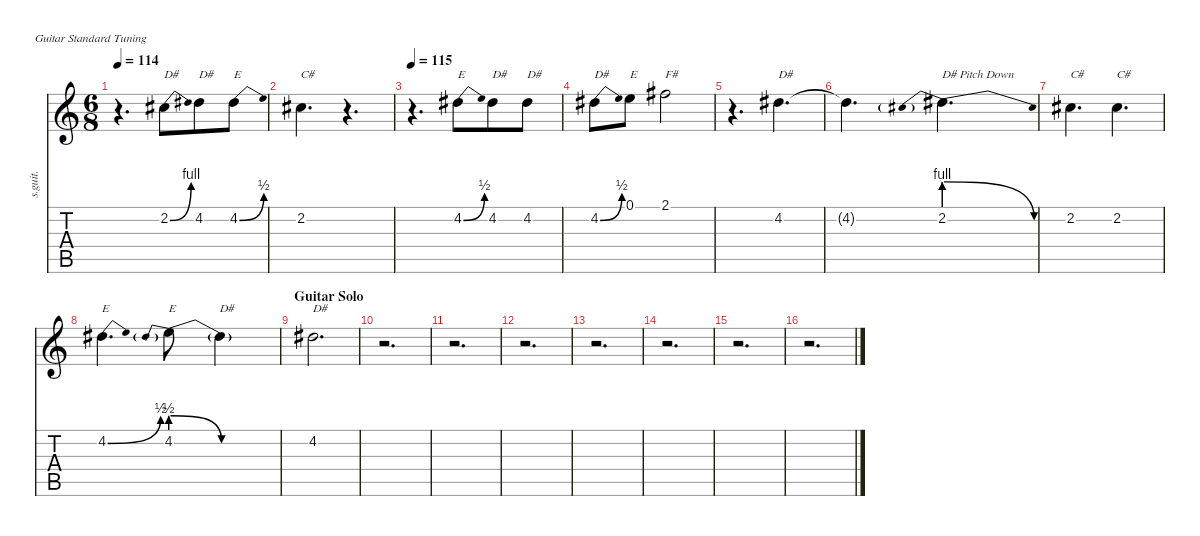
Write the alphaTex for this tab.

\defaultSystemsLayout 4
\hideDynamics
\bracketExtendMode nobrackets
\track ("Serj Tankian - Vocals" "s.guit.") {instrument baritonesax}
\staff {score tabs}
\tuning (E4 B3 G3 D3 A2 E2)
\displaytranspose 12
\ts (6 8)
\tempo 114
\clef g2
\ks c
r.4{d dy fff} 2.2{be (bend 0 0 15 4) acc #}.8{txt "D#" lyrics (0 "") lyrics (1 "") lyrics (2 "") lyrics (3 "") lyrics (4 "")} 4.2{acc #}.8{txt "D#" lyrics (0 "") lyrics (1 "") lyrics (2 "") lyrics (3 "") lyrics (4 "")} 4.2{be (bend 0 0 15 2) acc #}.8{txt "E" lyrics (0 "") lyrics (1 "") lyrics (2 "") lyrics (3 "") lyrics (4 "")} |
2.2{acc #}.4{d txt "C#" lyrics (0 "") lyrics (1 "") lyrics (2 "") lyrics (3 "") lyrics (4 "")} r.4{d} |
\tempo 115
r.4{d} 4.2{be (bend 0 0 15 2) acc #}.8{txt "E" lyrics (0 "") lyrics (1 "") lyrics (2 "") lyrics (3 "") lyrics (4 "")} 4.2{acc #}.8{txt "D#" lyrics (0 "") lyrics (1 "") lyrics (2 "") lyrics (3 "") lyrics (4 "")} 4.2{acc #}.8{txt "D#" lyrics (0 "") lyrics (1 "") lyrics (2 "") lyrics (3 "") lyrics (4 "")} |
4.2{be (bend 0 0 45 2) acc #}.8{txt "D#" lyrics (0 "") lyrics (1 "") lyrics (2 "") lyrics (3 "") lyrics (4 "")} 0.1.8{txt "E" lyrics (0 "") lyrics (1 "") lyrics (2 "") lyrics (3 "") lyrics (4 "")} 2.1{acc #}.2{txt "F#" lyrics (0 "") lyrics (1 "") lyrics (2 "") lyrics (3 "") lyrics (4 "")} |
r.4{d} 4.2{acc #}.4{d txt "D#" lyrics (0 "") lyrics (1 "") lyrics (2 "") lyrics (3 "") lyrics (4 "")} |
4.2{t acc #}.4{d lyrics (0 "") lyrics (1 "") lyrics (2 "") lyrics (3 "") lyrics (4 "")} 2.2{be (prebendrelease 0 4 60 0)}.4{d txt "D# Pitch Down" lyrics (0 "") lyrics (1 "") lyrics (2 "") lyrics (3 "") lyrics (4 "")} |
2.2{acc #}.4{d txt "C#" lyrics (0 "") lyrics (1 "") lyrics (2 "") lyrics (3 "") lyrics (4 "")} 2.2{acc #}.4{d txt "C#" lyrics (0 "") lyrics (1 "") lyrics (2 "") lyrics (3 "") lyrics (4 "")} |
4.2{be (bend 0 0 15 2) acc #}.4{d txt "E" lyrics (0 "") lyrics (1 "") lyrics (2 "") lyrics (3 "") lyrics (4 "")} 4.2{be (prebendrelease 0 2 60 0)}.8{txt "E" lyrics (0 "") lyrics (1 "") lyrics (2 "") lyrics (3 "") lyrics (4 "")} 4.2{be (hold 0 0 60 0) t acc #}.4{txt "D#" lyrics (0 "") lyrics (1 "") lyrics (2 "") lyrics (3 "") lyrics (4 "")} |
\section ("" "Guitar Solo")
\tempo (115 hide)
4.2{acc #}.2{d txt "D# " lyrics (0 "") lyrics (1 "") lyrics (2 "") lyrics (3 "") lyrics (4 "")} |
r.2{d} |
r.2{d} |
r.2{d} |
r.2{d} |
r.2{d} |
r.2{d} |
r.2{d}
